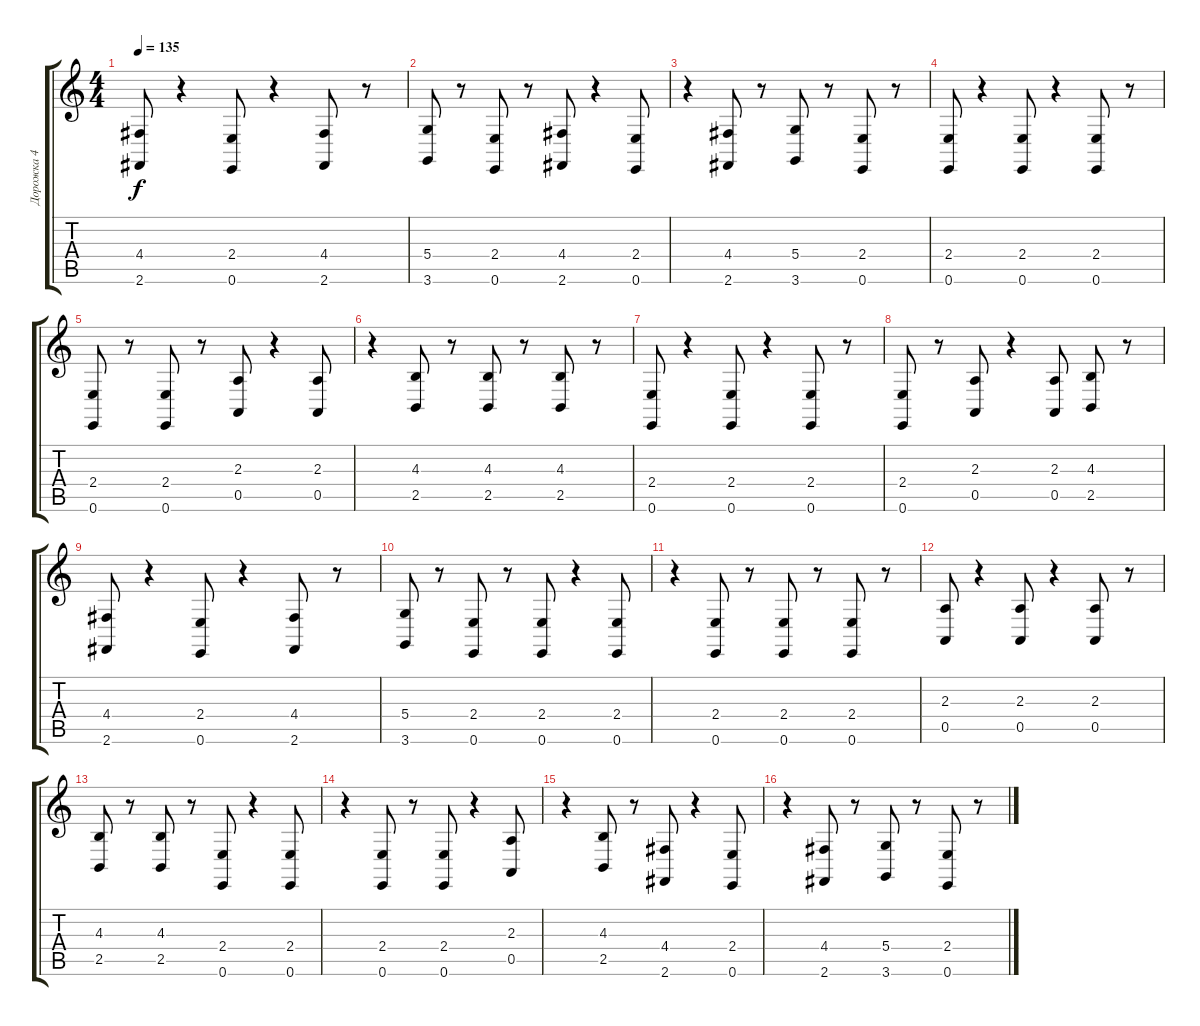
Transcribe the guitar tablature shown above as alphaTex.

\track ("Дорожка 4" "Дорожка 4") {instrument drawbarorgan}
\staff {score tabs}
\tuning (E4 B3 G3 D3 A2 E2) {hide}
\ts (4 4)
\tempo 135
\clef g2
\ks c
(4.4 2.6).8{dy f} r.4 (2.4 0.6).8 r.4 (4.4 2.6).8 r.8 |
(5.4 3.6).8 r.8 (2.4 0.6).8 r.8 (4.4 2.6).8 r.4 (2.4 0.6).8 |
r.4 (4.4 2.6).8 r.8 (5.4 3.6).8 r.8 (2.4 0.6).8 r.8 |
(2.4 0.6).8 r.4 (2.4 0.6).8 r.4 (2.4 0.6).8 r.8 |
(2.4 0.6).8 r.8 (2.4 0.6).8 r.8 (2.3 0.5).8 r.4 (2.3 0.5).8 |
r.4 (4.3 2.5).8 r.8 (4.3 2.5).8 r.8 (4.3 2.5).8 r.8 |
(2.4 0.6).8 r.4 (2.4 0.6).8 r.4 (2.4 0.6).8 r.8 |
(2.4 0.6).8 r.8 (2.3 0.5).8 r.4 (2.3 0.5).8 (4.3 2.5).8 r.8 |
(4.4 2.6).8 r.4 (2.4 0.6).8 r.4 (4.4 2.6).8 r.8 |
(5.4 3.6).8 r.8 (2.4 0.6).8 r.8 (2.4 0.6).8 r.4 (2.4 0.6).8 |
r.4 (2.4 0.6).8 r.8 (2.4 0.6).8 r.8 (2.4 0.6).8 r.8 |
(2.3 0.5).8 r.4 (2.3 0.5).8 r.4 (2.3 0.5).8 r.8 |
(4.3 2.5).8 r.8 (4.3 2.5).8 r.8 (2.4 0.6).8 r.4 (2.4 0.6).8 |
r.4 (2.4 0.6).8 r.8 (2.4 0.6).8 r.4 (2.3 0.5).8 |
r.4 (4.3 2.5).8 r.8 (4.4 2.6).8 r.4 (2.4 0.6).8 |
r.4 (4.4 2.6).8 r.8 (5.4 3.6).8 r.8 (2.4 0.6).8 r.8
